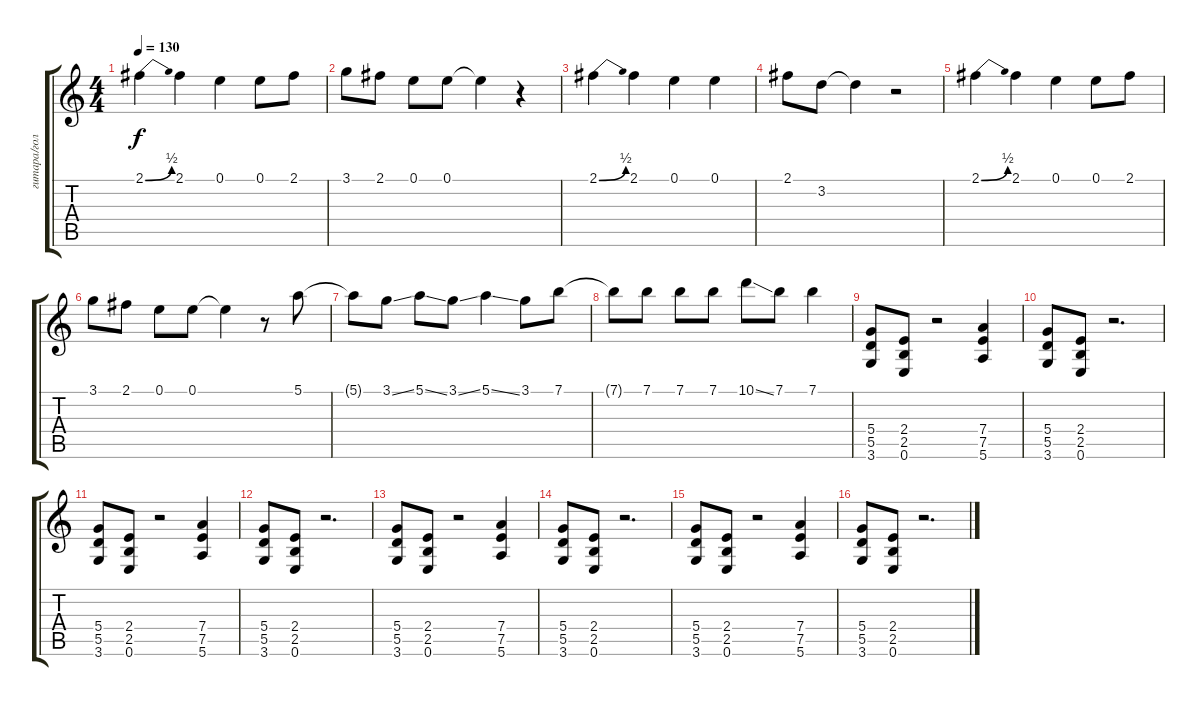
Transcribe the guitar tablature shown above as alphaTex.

\track ("гитара/голос" "гитара/гол") {instrument overdrivenguitar}
\staff {score tabs}
\tuning (E4 B3 G3 D3 A2 E2) {hide}
\ts (4 4)
\tempo 130
\clef g2
\ks c
2.1{be (bend 0 0 60 2)}.4{dy f} 2.1.4 0.1.4 0.1.8 2.1.8 |
3.1.8 2.1.8 0.1.8 0.1.8 0.1{t}.4 r.4 |
2.1{be (bend 0 0 60 2)}.4 2.1.4 0.1.4 0.1.4 |
2.1.8 3.2.8 3.2{t}.4 r.2 |
2.1{be (bend 0 0 60 2)}.4 2.1.4 0.1.4 0.1.8 2.1.8 |
3.1.8 2.1.8 0.1.8 0.1.8 0.1{t}.4 r.8 5.1.8 |
5.1{t}.8 3.1{ss}.8 5.1{ss}.8 3.1{ss}.8 5.1{ss}.4 3.1.8 7.1.8 |
7.1{t}.8 7.1.8 7.1.8 7.1.8 10.1{ss}.8 7.1.8 7.1.4 |
(5.4 5.5 3.6).8 (2.4 2.5 0.6).8 r.2 (7.4 7.5 5.6).4 |
(5.4 5.5 3.6).8 (2.4 2.5 0.6).8 r.2{d} |
(5.4 5.5 3.6).8 (2.4 2.5 0.6).8 r.2 (7.4 7.5 5.6).4 |
(5.4 5.5 3.6).8 (2.4 2.5 0.6).8 r.2{d} |
(5.4 5.5 3.6).8 (2.4 2.5 0.6).8 r.2 (7.4 7.5 5.6).4 |
(5.4 5.5 3.6).8 (2.4 2.5 0.6).8 r.2{d} |
(5.4 5.5 3.6).8 (2.4 2.5 0.6).8 r.2 (7.4 7.5 5.6).4 |
(5.4 5.5 3.6).8 (2.4 2.5 0.6).8 r.2{d}
